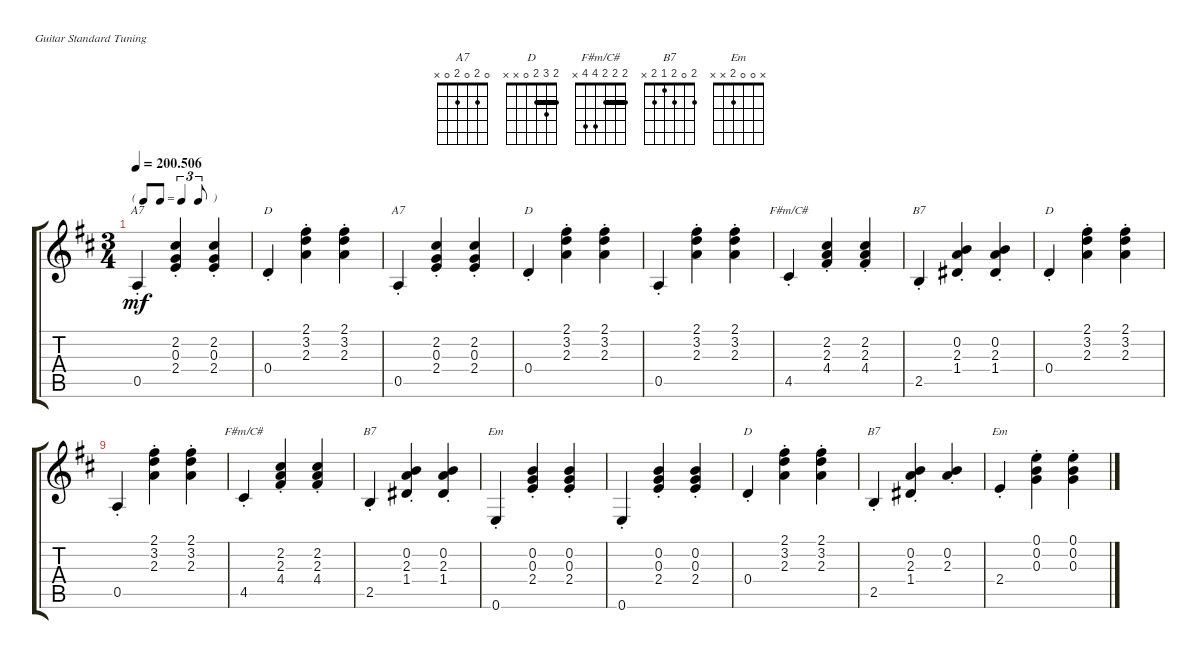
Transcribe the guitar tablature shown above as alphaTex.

\defaultSystemsLayout 4
\singleTrackTrackNamePolicy hidden
\firstSystemTrackNameMode fullname
\otherSystemsTrackNameMode fullname
\firstSystemTrackNameOrientation horizontal
\otherSystemsTrackNameOrientation horizontal
\defaultBarNumberDisplay FirstOfSystem
\track ("Guitare II" "S-Gt") {instrument acousticguitarsteel}
\staff {score tabs}
\tuning (E4 B3 G3 D3 A2 E2)
\chord ("A7" 0 2 0 2 0 x)
\chord ("D" 2 3 2 0 x x) {barre 2}
\chord ("F#m/C#" 2 2 2 4 4 x) {barre (2 2)}
\chord ("B7" 2 0 2 1 2 x)
\chord ("Em" x 0 0 2 x x)
\ts (3 4)
\tf triplet8th
\tempo
200.506
\accidentals auto
\clef g2
\ottava regular
\simile none
\ks d
0.5{st}.4{ch "A7" dy mf} (2.4{st} 0.3{st} 2.2{st}).4 (2.2{st} 0.3{st} 2.4{st}).4 |
0.4{st}.4{ch "D"} (2.3{st} 3.2{st} 2.1{st}).4 (2.3{st} 3.2{st} 2.1{st}).4 |
0.5{st}.4{ch "A7"} (0.3{st} 2.2{st} 2.4{st}).4 (2.4{st} 0.3{st} 2.2{st}).4 |
0.4{st}.4{ch "D"} (2.3{st} 3.2{st} 2.1{st}).4 (2.3{st} 3.2{st} 2.1{st}).4 |
0.5{st}.4 (2.3{st} 3.2{st} 2.1{st}).4 (2.3{st} 3.2{st} 2.1{st}).4 |
4.5{st}.4{ch "F#m/C#"} (4.4{st} 2.3{st} 2.2{st}).4 (2.2{st} 2.3{st} 4.4{st}).4 |
2.5{st}.4{ch "B7"} (1.4{st} 2.3{st} 0.2{st}).4 (0.2{st} 2.3{st} 1.4{st}).4 |
0.4{st}.4{ch "D"} (2.3{st} 3.2{st} 2.1{st}).4 (2.3{st} 3.2{st} 2.1{st}).4 |
0.5{st}.4 (2.3{st} 3.2{st} 2.1{st}).4 (2.3{st} 3.2{st} 2.1{st}).4 |
4.5{st}.4{ch "F#m/C#"} (4.4{st} 2.3{st} 2.2{st}).4 (2.2{st} 2.3{st} 4.4{st}).4 |
2.5{st}.4{ch "B7"} (1.4{st} 2.3{st} 0.2{st}).4 (0.2{st} 2.3{st} 1.4{st}).4 |
0.6{st}.4{ch "Em"} (2.4{st} 0.3{st} 0.2{st}).4 (0.2{st} 0.3{st} 2.4{st}).4 |
0.6{st}.4 (2.4{st} 0.3{st} 0.2{st}).4 (0.2{st} 0.3{st} 2.4{st}).4 |
0.4{st}.4{ch "D"} (2.3{st} 3.2{st} 2.1{st}).4 (2.3{st} 3.2{st} 2.1{st}).4 |
2.5{st}.4{ch "B7"} (2.3{st} 0.2{st} 1.4{st}).4 (2.3{st} 0.2{st}).4 |
2.4{st}.4{ch "Em"} (0.3{st} 0.2{st} 0.1{st}).4 (0.1{st} 0.2{st} 0.3{st}).4
